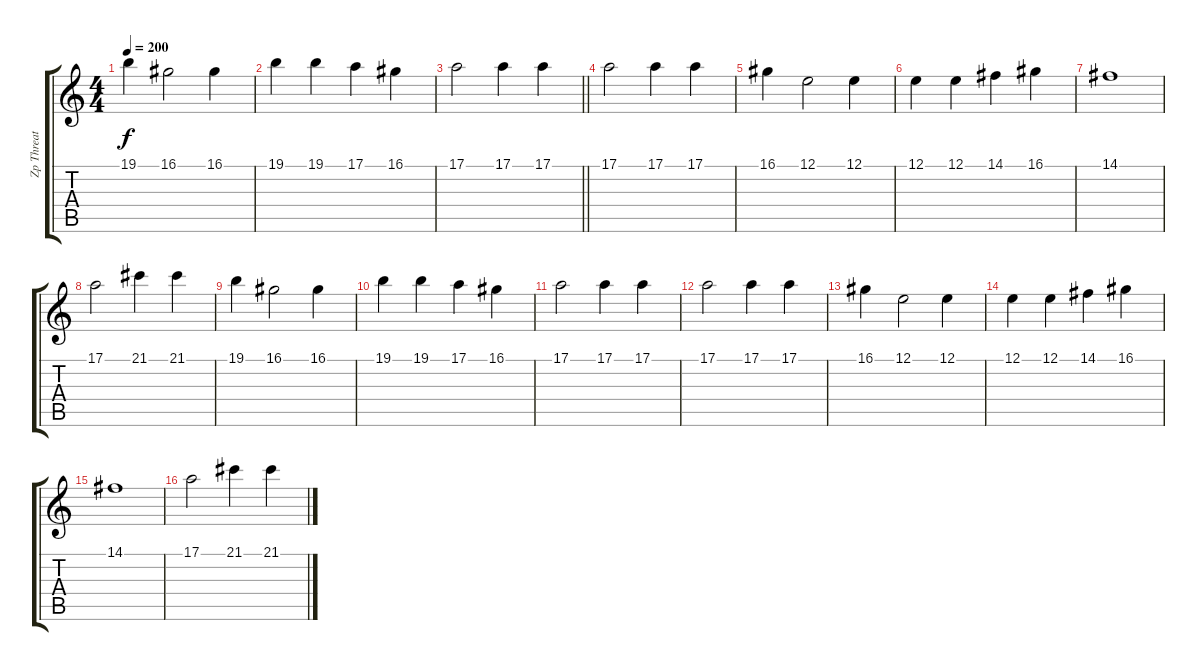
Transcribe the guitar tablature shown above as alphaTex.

\track ("Zp Threat | Vocals" "Zp Threat ") {instrument clarinet}
\staff {score tabs}
\tuning (E4 B3 G3 D3 A2 E2) {hide}
\ts (4 4)
\tempo 200
\clef g2
\ks c
19.1.4{dy f} 16.1.2 16.1.4 |
19.1.4 19.1.4 17.1.4 16.1.4 |
\barLineRight lightlight
17.1.2 17.1.4 17.1.4 |
17.1.2 17.1.4 17.1.4 |
16.1.4 12.1.2 12.1.4 |
12.1.4 12.1.4 14.1.4 16.1.4 |
14.1.1 |
17.1.2 21.1.4 21.1.4 |
19.1.4 16.1.2 16.1.4 |
19.1.4 19.1.4 17.1.4 16.1.4 |
17.1.2 17.1.4 17.1.4 |
17.1.2 17.1.4 17.1.4 |
16.1.4 12.1.2 12.1.4 |
12.1.4 12.1.4 14.1.4 16.1.4 |
14.1.1 |
17.1.2 21.1.4 21.1.4
